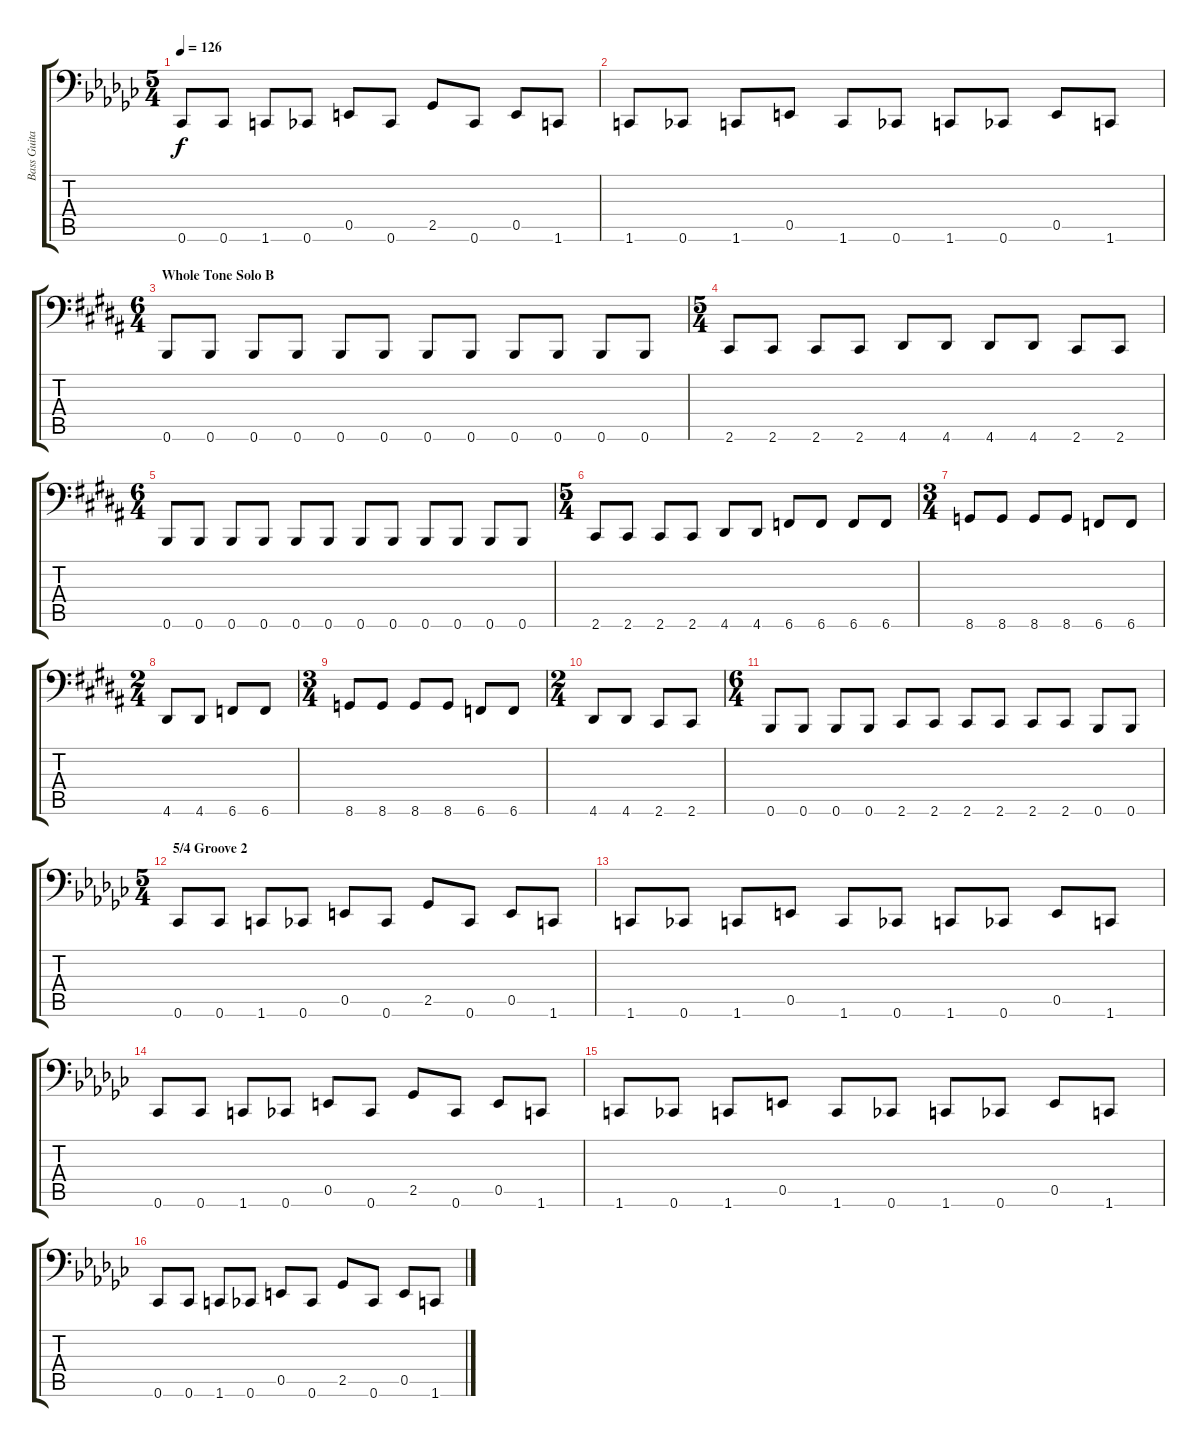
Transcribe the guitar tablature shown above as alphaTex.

\track ("Bass Guitar" "Bass Guita") {instrument electricbassfinger}
\staff {score tabs}
\tuning (C3 G2 D2 A1 E1 B0) {hide}
\ts (5 4)
\tempo 126
\clef f4
\ks ebminor
0.6.8{dy f} 0.6.8 1.6.8 0.6.8 0.5.8 0.6.8 2.5.8 0.6.8 0.5.8 1.6.8 |
1.6.8 0.6.8 1.6.8 0.5.8 1.6.8 0.6.8 1.6.8 0.6.8 0.5.8 1.6.8 |
\ts (6 4)
\section ("" "Whole Tone Solo B")
\ks b
0.6.8 0.6.8 0.6.8 0.6.8 0.6.8 0.6.8 0.6.8 0.6.8 0.6.8 0.6.8 0.6.8 0.6.8 |
\ts (5 4)
2.6.8 2.6.8 2.6.8 2.6.8 4.6.8 4.6.8 4.6.8 4.6.8 2.6.8 2.6.8 |
\ts (6 4)
0.6.8 0.6.8 0.6.8 0.6.8 0.6.8 0.6.8 0.6.8 0.6.8 0.6.8 0.6.8 0.6.8 0.6.8 |
\ts (5 4)
2.6.8 2.6.8 2.6.8 2.6.8 4.6.8 4.6.8 6.6.8 6.6.8 6.6.8 6.6.8 |
\ts (3 4)
8.6.8 8.6.8 8.6.8 8.6.8 6.6.8 6.6.8 |
\ts (2 4)
4.6.8 4.6.8 6.6.8 6.6.8 |
\ts (3 4)
8.6.8 8.6.8 8.6.8 8.6.8 6.6.8 6.6.8 |
\ts (2 4)
4.6.8 4.6.8 2.6.8 2.6.8 |
\ts (6 4)
0.6.8 0.6.8 0.6.8 0.6.8 2.6.8 2.6.8 2.6.8 2.6.8 2.6.8 2.6.8 0.6.8 0.6.8 |
\ts (5 4)
\section ("" "5/4 Groove 2")
\ks ebminor
0.6.8 0.6.8 1.6.8 0.6.8 0.5.8 0.6.8 2.5.8 0.6.8 0.5.8 1.6.8 |
1.6.8 0.6.8 1.6.8 0.5.8 1.6.8 0.6.8 1.6.8 0.6.8 0.5.8 1.6.8 |
0.6.8 0.6.8 1.6.8 0.6.8 0.5.8 0.6.8 2.5.8 0.6.8 0.5.8 1.6.8 |
1.6.8 0.6.8 1.6.8 0.5.8 1.6.8 0.6.8 1.6.8 0.6.8 0.5.8 1.6.8 |
0.6.8 0.6.8 1.6.8 0.6.8 0.5.8 0.6.8 2.5.8 0.6.8 0.5.8 1.6.8
